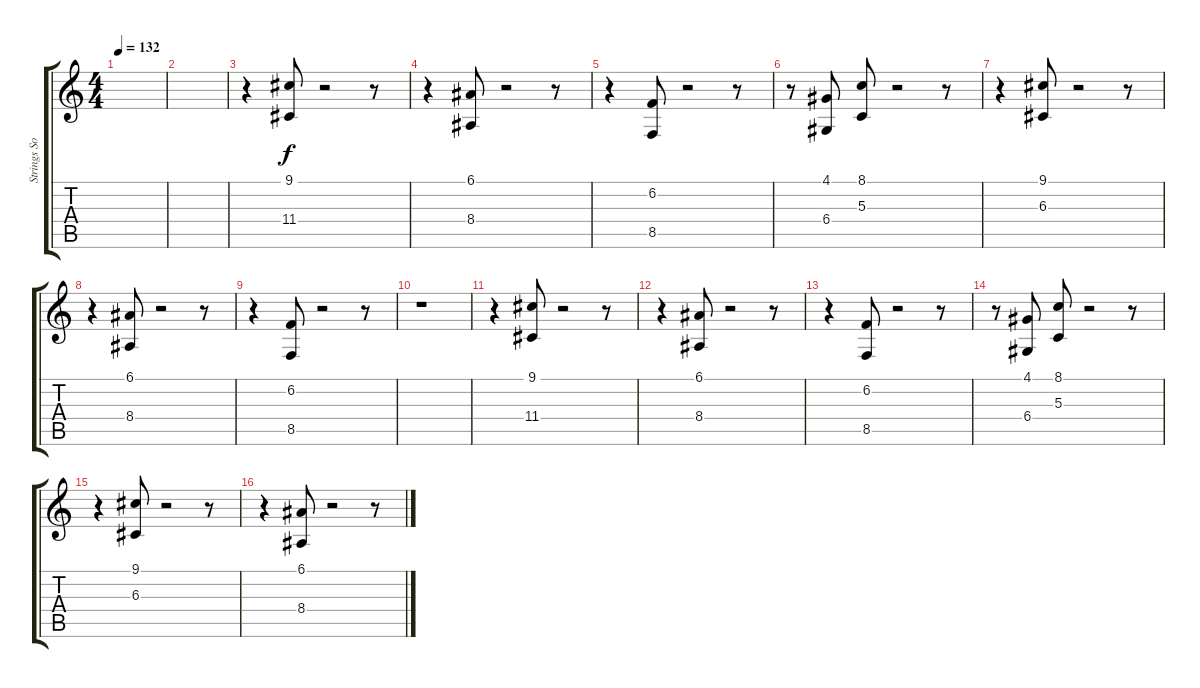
\track ("Strings Solo" "Strings So") {instrument stringensemble1}
\staff {score tabs}
\tuning (E4 B3 G3 D3 A2 E2) {hide}
\ts (4 4)
\tempo 132
\clef g2
\ks c
|
|
r.4 (9.1 11.4).8 r.2 r.8 |
r.4 (6.1 8.4).8 r.2 r.8 |
r.4 (6.2 8.5).8 r.2 r.8 |
r.8 (4.1 6.4).8 (8.1 5.3).8 r.2 r.8 |
r.4 (9.1 6.3).8 r.2 r.8 |
r.4 (6.1 8.4).8 r.2 r.8 |
r.4 (6.2 8.5).8 r.2 r.8 |
r.1 |
r.4 (9.1 11.4).8 r.2 r.8 |
r.4 (6.1 8.4).8 r.2 r.8 |
r.4 (6.2 8.5).8 r.2 r.8 |
r.8 (4.1 6.4).8 (8.1 5.3).8 r.2 r.8 |
r.4 (9.1 6.3).8 r.2 r.8 |
r.4 (6.1 8.4).8 r.2 r.8
